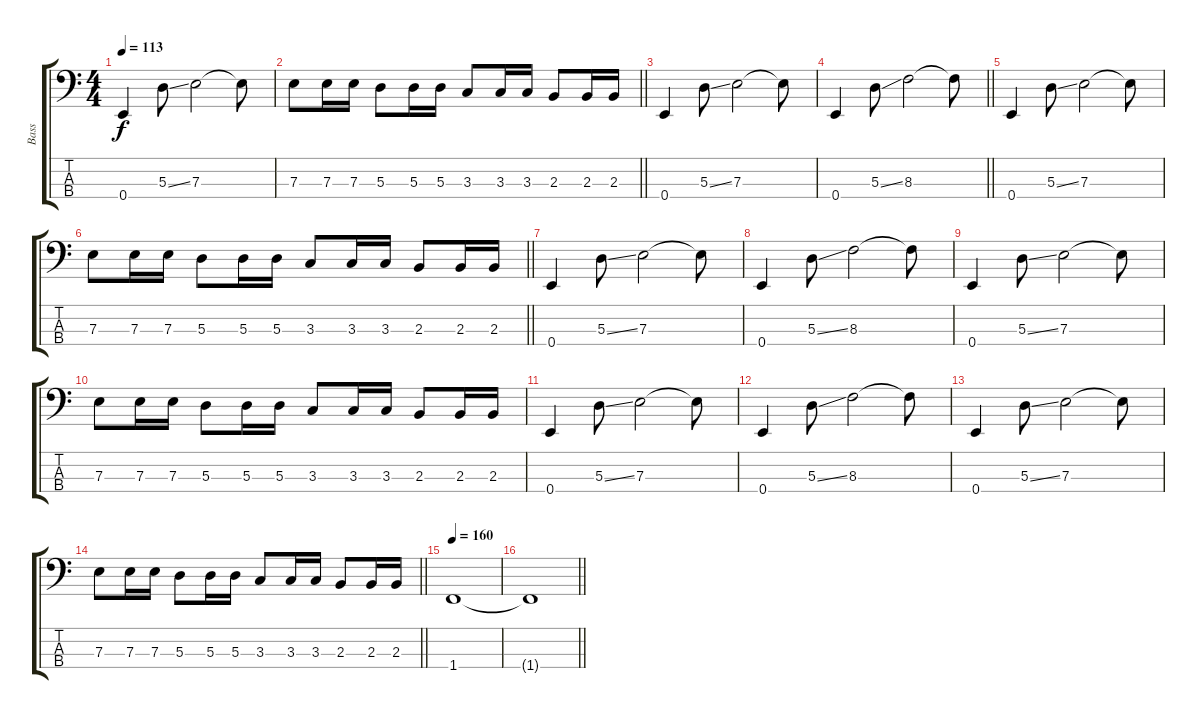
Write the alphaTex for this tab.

\track ("Bass" "Bass") {instrument electricbasspick}
\staff {score tabs}
\tuning (G2 D2 A1 E1) {hide}
\ts (4 4)
\tempo 113
\clef f4
\ks c
0.4.4{dy f} 5.3{ss}.8 7.3.2 7.3{t}.8 |
\barLineRight lightlight
7.3.8 7.3.16 7.3.16 5.3.8 5.3.16 5.3.16 3.3.8 3.3.16 3.3.16 2.3.8 2.3.16 2.3.16 |
0.4.4 5.3{ss}.8 7.3.2 7.3{t}.8 |
\barLineRight lightlight
0.4.4 5.3{ss}.8 8.3.2 8.3{t}.8 |
0.4.4 5.3{ss}.8 7.3.2 7.3{t}.8 |
\barLineRight lightlight
7.3.8 7.3.16 7.3.16 5.3.8 5.3.16 5.3.16 3.3.8 3.3.16 3.3.16 2.3.8 2.3.16 2.3.16 |
0.4.4 5.3{ss}.8 7.3.2 7.3{t}.8 |
0.4.4 5.3{ss}.8 8.3.2 8.3{t}.8 |
0.4.4 5.3{ss}.8 7.3.2 7.3{t}.8 |
7.3.8 7.3.16 7.3.16 5.3.8 5.3.16 5.3.16 3.3.8 3.3.16 3.3.16 2.3.8 2.3.16 2.3.16 |
0.4.4 5.3{ss}.8 7.3.2 7.3{t}.8 |
0.4.4 5.3{ss}.8 8.3.2 8.3{t}.8 |
0.4.4 5.3{ss}.8 7.3.2 7.3{t}.8 |
\barLineRight lightlight
7.3.8 7.3.16 7.3.16 5.3.8 5.3.16 5.3.16 3.3.8 3.3.16 3.3.16 2.3.8 2.3.16 2.3.16 |
\tempo 160
1.4.1 |
\barLineRight lightlight
1.4{t}.1
